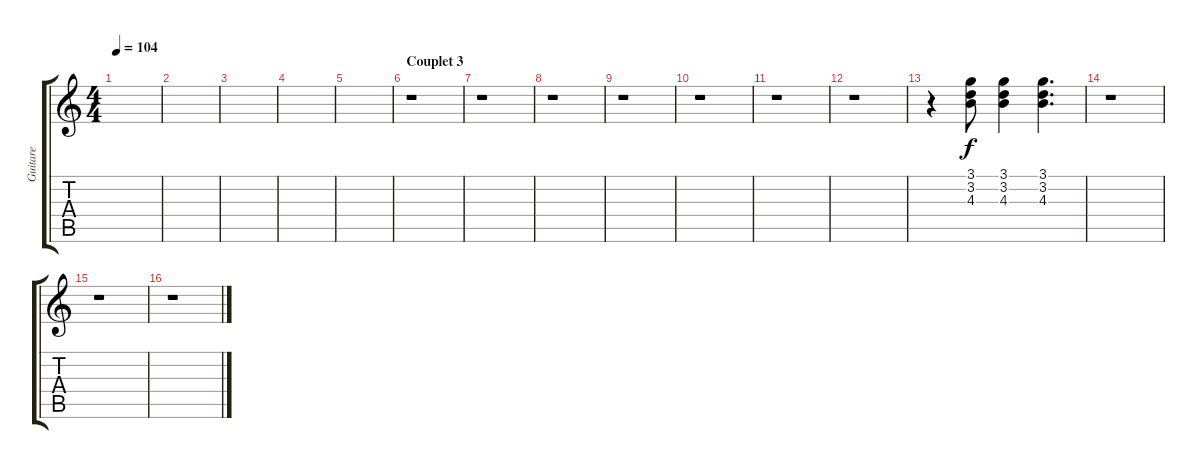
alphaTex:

\track ("Guitare" "Guitare") {instrument overdrivenguitar}
\staff {score tabs}
\tuning (E4 B3 G3 D3 A2 E2) {hide}
\ts (4 4)
\tempo 104
\clef g2
\ks c
|
|
|
|
|
\section ("" "Couplet 3")
r.1 |
r.1 |
r.1 |
r.1 |
r.1 |
r.1 |
r.1 |
r.4 (3.1 3.2 4.3).8 (3.1 3.2 4.3).4 (3.1 3.2 4.3).4{d} |
r.1 |
r.1 |
r.1
